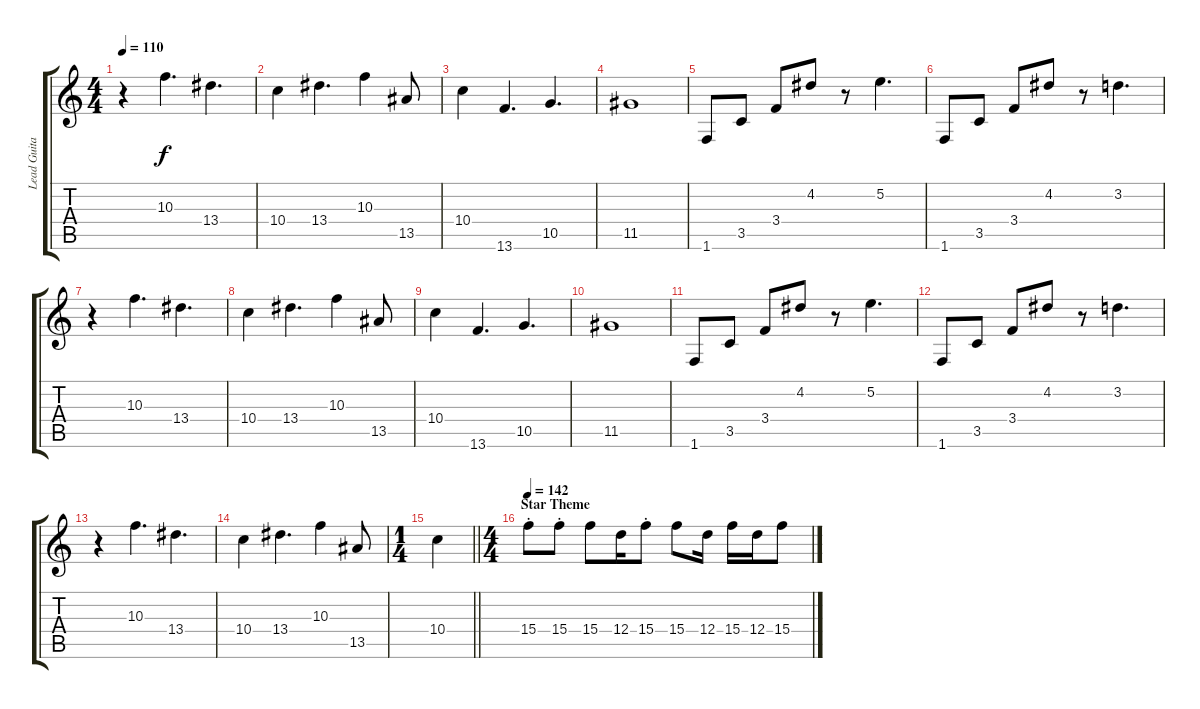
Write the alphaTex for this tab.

\track ("Lead Guitar 2" "Lead Guita") {instrument overdrivenguitar}
\staff {score tabs}
\tuning (E4 B3 G3 D3 A2 E2) {hide}
\ts (4 4)
\tempo 110
\clef g2
\ks c
r.4{dy f} 10.3.4{d} 13.4.4{d} |
10.4.4 13.4.4{d} 10.3.4 13.5.8 |
10.4.4 13.6.4{d} 10.5.4{d} |
11.5.1 |
1.6.8 3.5.8 3.4.8 4.2.8 r.8 5.2.4{d} |
1.6.8 3.5.8 3.4.8 4.2.8 r.8 3.2.4{d} |
r.4 10.3.4{d} 13.4.4{d} |
10.4.4 13.4.4{d} 10.3.4 13.5.8 |
10.4.4 13.6.4{d} 10.5.4{d} |
11.5.1 |
1.6.8 3.5.8 3.4.8 4.2.8 r.8 5.2.4{d} |
1.6.8 3.5.8 3.4.8 4.2.8 r.8 3.2.4{d} |
r.4 10.3.4{d} 13.4.4{d} |
10.4.4 13.4.4{d} 10.3.4 13.5.8 |
\ts (1 4)
\barLineRight lightlight
10.4.4 |
\ts (4 4)
\section ("" "Star Theme")
\tempo 142
15.4{st}.8 15.4{st}.8 15.4.8 12.4.16 15.4{st}.8 15.4.8 12.4.16 15.4.16 12.4.16 15.4.8
